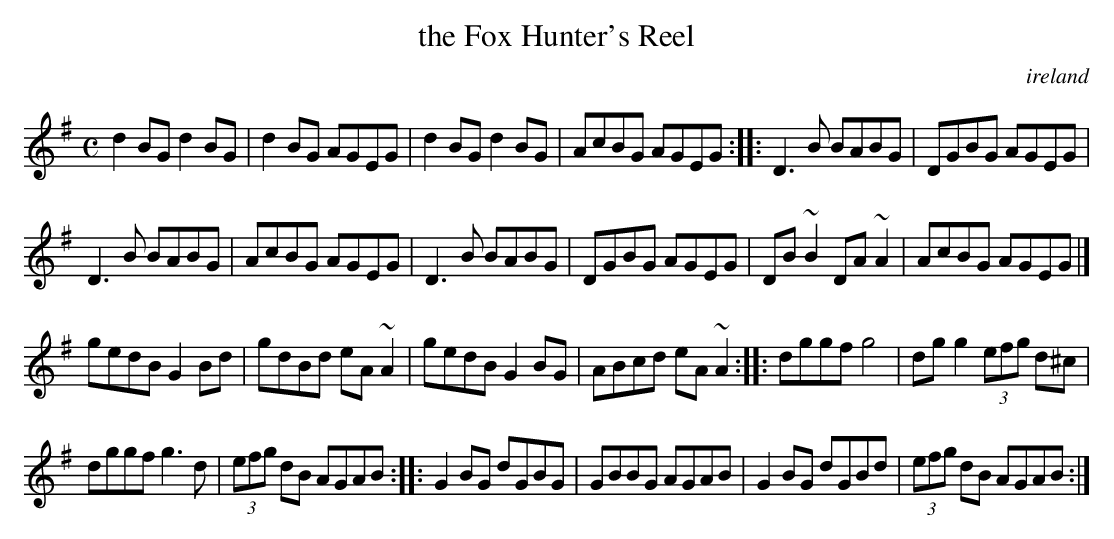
X:1
T:the Fox Hunter's Reel
O:ireland
M:C
K:G
d2BG d2BG|d2BG AGEG|\
d2BG d2BG|AcBG AGEG::\
D3B BABG|DGBG AGEG|
D3B BABG|AcBG AGEG|\
D3B BABG|DGBG AGEG|\
DB~B2 DA~A2|AcBG AGEG|]
gedB G2Bd|gdBd eA~A2|\
gedB G2BG|ABcd eA~A2::\
dggf g4|dgg2 (3efg d^c|
dggf g3d|(3efg dB AGAB::\
G2BG dGBG|GBBG AGAB|\
G2BG dGBd|(3efg dB AGAB:|
